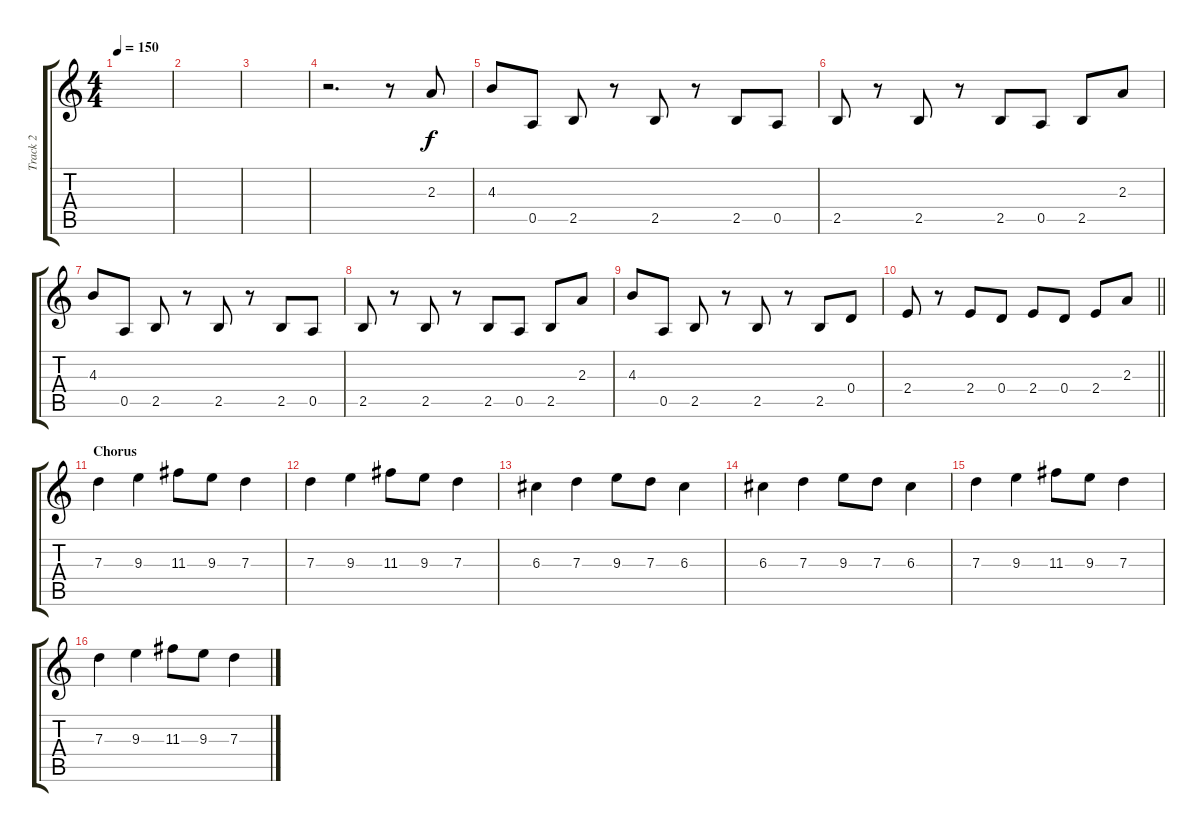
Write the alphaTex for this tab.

\track ("Track 2" "Track 2") {instrument distortionguitar}
\staff {score tabs}
\tuning (E4 B3 G3 D3 A2 E2) {hide}
\ts (4 4)
\tempo 150
\clef g2
\ks c
|
|
|
r.2{d} r.8 2.3.8 |
4.3.8 0.5.8 2.5.8 r.8 2.5.8 r.8 2.5.8 0.5.8 |
2.5.8 r.8 2.5.8 r.8 2.5.8 0.5.8 2.5.8 2.3.8 |
4.3.8 0.5.8 2.5.8 r.8 2.5.8 r.8 2.5.8 0.5.8 |
2.5.8 r.8 2.5.8 r.8 2.5.8 0.5.8 2.5.8 2.3.8 |
4.3.8 0.5.8 2.5.8 r.8 2.5.8 r.8 2.5.8 0.4.8 |
\barLineRight lightlight
2.4.8 r.8 2.4.8 0.4.8 2.4.8 0.4.8 2.4.8 2.3.8 |
\section ("" "Chorus")
7.3.4 9.3.4 11.3.8 9.3.8 7.3.4 |
7.3.4 9.3.4 11.3.8 9.3.8 7.3.4 |
6.3.4 7.3.4 9.3.8 7.3.8 6.3.4 |
6.3.4 7.3.4 9.3.8 7.3.8 6.3.4 |
7.3.4 9.3.4 11.3.8 9.3.8 7.3.4 |
7.3.4 9.3.4 11.3.8 9.3.8 7.3.4
